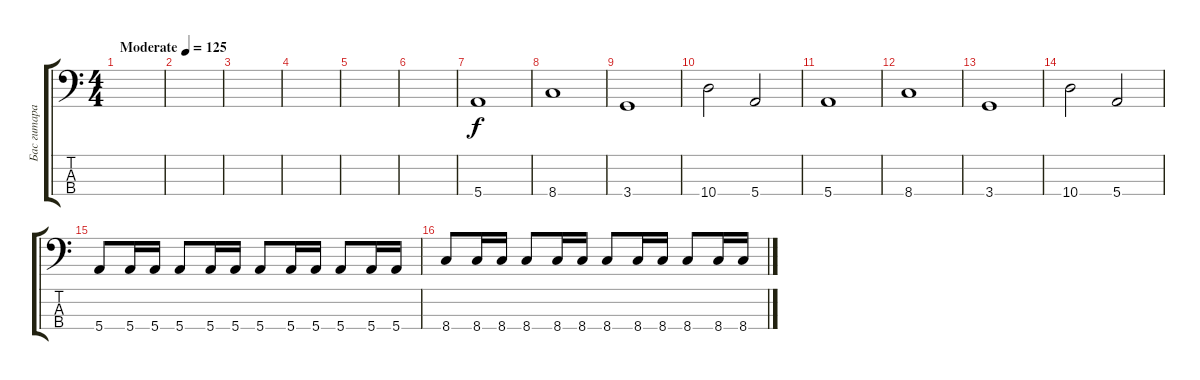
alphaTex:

\track ("Бас гитара" "Бас гитара") {instrument electricbassfinger}
\staff {score tabs}
\tuning (G2 D2 A1 E1) {hide}
\ts (4 4)
\tempo (125 "Moderate")
\clef f4
\ks c
|
|
|
|
|
|
5.4.1 |
8.4.1 |
3.4.1 |
10.4.2 5.4.2 |
5.4.1 |
8.4.1 |
3.4.1 |
10.4.2 5.4.2 |
5.4.8 5.4.16 5.4.16 5.4.8 5.4.16 5.4.16 5.4.8 5.4.16 5.4.16 5.4.8 5.4.16 5.4.16 |
8.4.8 8.4.16 8.4.16 8.4.8 8.4.16 8.4.16 8.4.8 8.4.16 8.4.16 8.4.8 8.4.16 8.4.16
